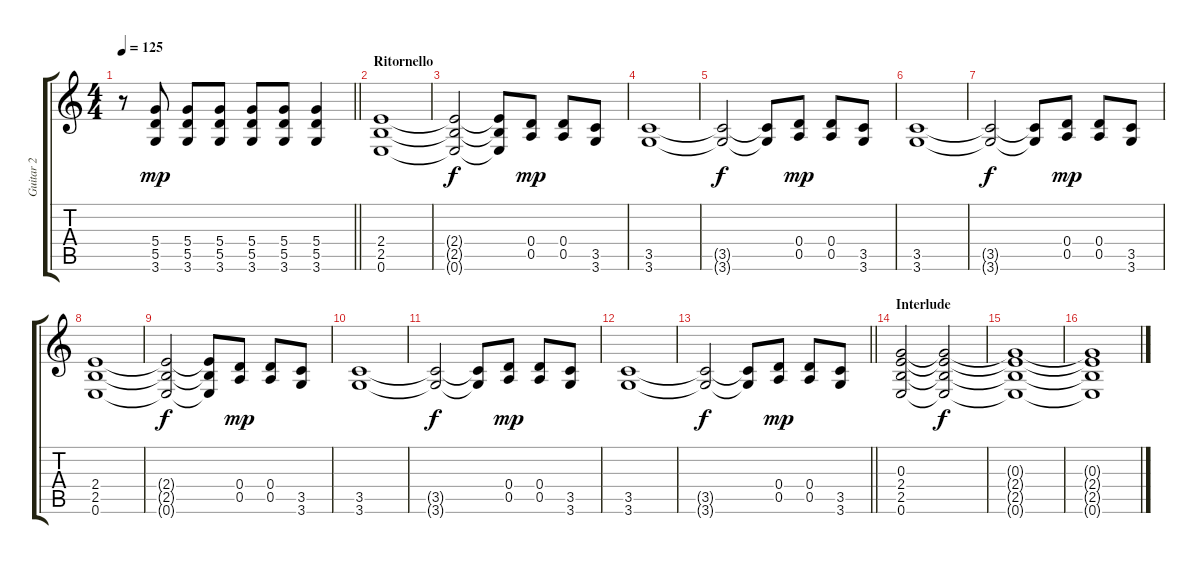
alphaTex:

\track ("Guitar 2" "Guitar 2") {instrument distortionguitar}
\staff {score tabs}
\tuning (E4 B3 G3 D3 A2 E2) {hide}
\ts (4 4)
\tempo 125
\clef g2
\barLineRight lightlight
\ks c
r.8{dy mp} (5.4 5.5 3.6).8 (5.4 5.5 3.6).8 (5.4 5.5 3.6).8 (5.4 5.5 3.6).8 (5.4 5.5 3.6).8 (5.4 5.5 3.6).4 |
\section ("" "Ritornello")
(2.4 2.5 0.6).1 |
(2.4{t} 2.5{t} 0.6{t}).2{dy f} (2.4{t} 2.5{t} 0.6{t}).8 (0.4 0.5).8{dy mp} (0.4 0.5).8 (3.5 3.6).8 |
(3.5 3.6).1 |
(3.5{t} 3.6{t}).2{dy f} (3.5{t} 3.6{t}).8 (0.4 0.5).8{dy mp} (0.4 0.5).8 (3.5 3.6).8 |
(3.5 3.6).1 |
(3.5{t} 3.6{t}).2{dy f} (3.5{t} 3.6{t}).8 (0.4 0.5).8{dy mp} (0.4 0.5).8 (3.5 3.6).8 |
(2.4 2.5 0.6).1 |
(2.4{t} 2.5{t} 0.6{t}).2{dy f} (2.4{t} 2.5{t} 0.6{t}).8 (0.4 0.5).8{dy mp} (0.4 0.5).8 (3.5 3.6).8 |
(3.5 3.6).1 |
(3.5{t} 3.6{t}).2{dy f} (3.5{t} 3.6{t}).8 (0.4 0.5).8{dy mp} (0.4 0.5).8 (3.5 3.6).8 |
(3.5 3.6).1 |
\barLineRight lightlight
(3.5{t} 3.6{t}).2{dy f} (3.5{t} 3.6{t}).8 (0.4 0.5).8{dy mp} (0.4 0.5).8 (3.5 3.6).8 |
\section ("" "Interlude")
(0.3 2.4 2.5 0.6).2 (0.3{t} 2.4{t} 2.5{t} 0.6{t}).2{dy f volume 6} |
(0.3{t} 2.4{t} 2.5{t} 0.6{t}).1 |
(0.3{t} 2.4{t} 2.5{t} 0.6{t}).1
